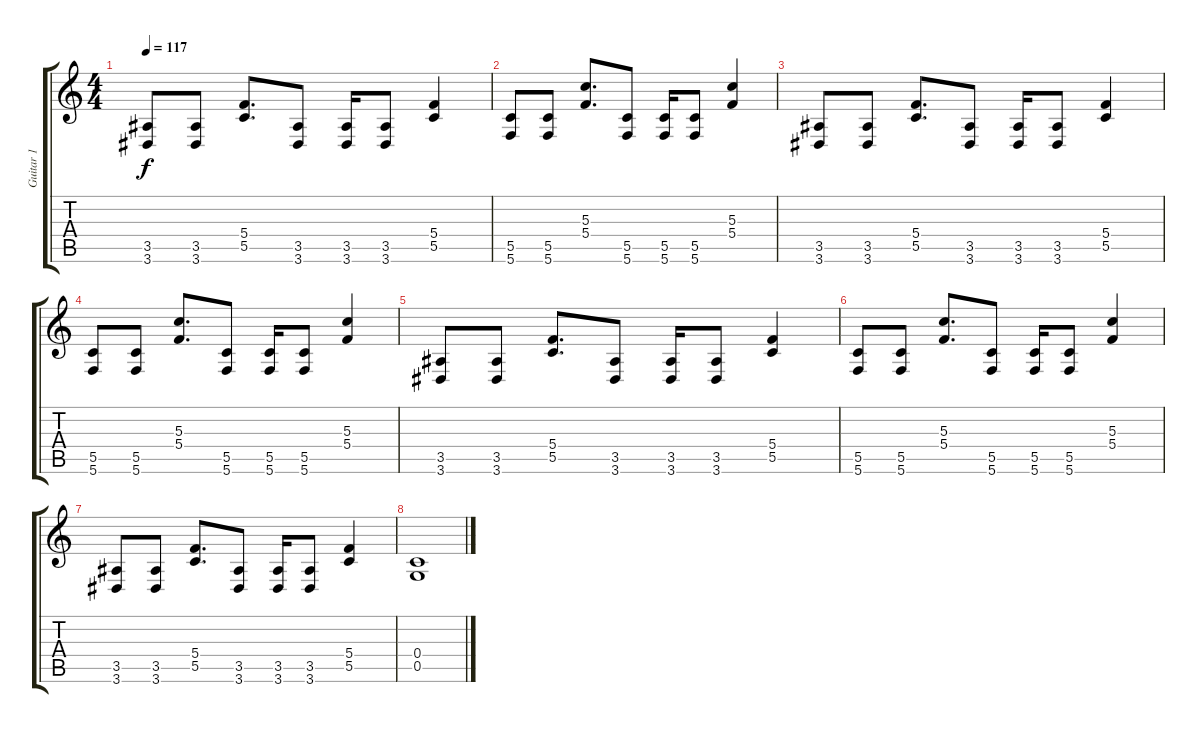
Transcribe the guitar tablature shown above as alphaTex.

\track ("Guitar 1" "Guitar 1") {instrument distortionguitar}
\staff {score tabs}
\tuning (E4 C4 G3 C3 G2 C2) {hide}
\ts (4 4)
\tempo 117
\clef g2
\ks c
(3.5 3.6).8{dy f} (3.5 3.6).8 (5.4 5.5).8{d} (3.5 3.6).8 (3.5 3.6).16 (3.5 3.6).8 (5.4 5.5).4 |
(5.5 5.6).8 (5.5 5.6).8 (5.3 5.4).8{d} (5.5 5.6).8 (5.5 5.6).16 (5.5 5.6).8 (5.3 5.4).4 |
(3.5 3.6).8 (3.5 3.6).8 (5.4 5.5).8{d} (3.5 3.6).8 (3.5 3.6).16 (3.5 3.6).8 (5.4 5.5).4 |
(5.5 5.6).8 (5.5 5.6).8 (5.3 5.4).8{d} (5.5 5.6).8 (5.5 5.6).16 (5.5 5.6).8 (5.3 5.4).4 |
(3.5 3.6).8 (3.5 3.6).8 (5.4 5.5).8{d} (3.5 3.6).8 (3.5 3.6).16 (3.5 3.6).8 (5.4 5.5).4 |
(5.5 5.6).8 (5.5 5.6).8 (5.3 5.4).8{d} (5.5 5.6).8 (5.5 5.6).16 (5.5 5.6).8 (5.3 5.4).4 |
(3.5 3.6).8 (3.5 3.6).8 (5.4 5.5).8{d} (3.5 3.6).8 (3.5 3.6).16 (3.5 3.6).8 (5.4 5.5).4 |
(0.4 0.5).1
